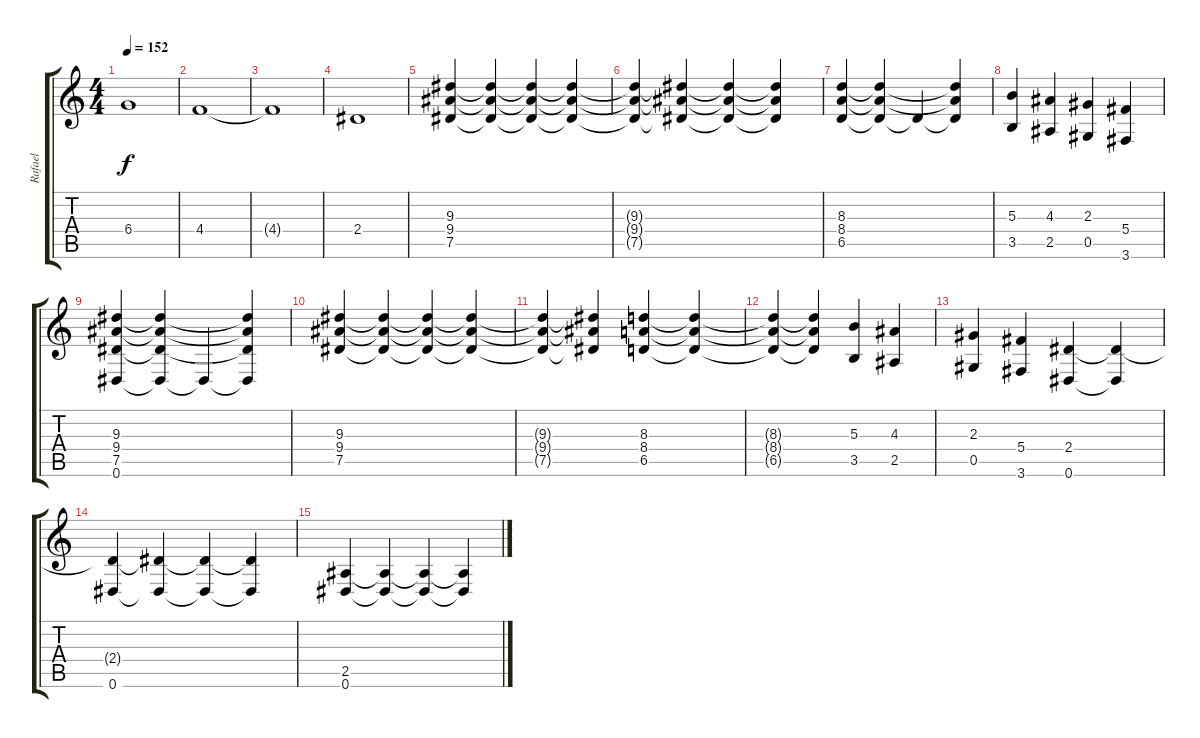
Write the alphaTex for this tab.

\track ("Rafael" "Rafael") {instrument distortionguitar}
\staff {score tabs}
\tuning (Eb4 Bb3 Gb3 Db3 Ab2 Eb2) {hide}
\ts (4 4)
\tempo 152
\clef g2
\ks c
6.4{t}.1{dy f} |
4.4.1 |
4.4{t}.1 |
2.4.1 |
(9.3 9.4 7.5).4{instrument synthstrings1} (9.3{t} 9.4{t} 7.5{t}).4 (9.3{t} 9.4{t} 7.5{t}).4 (9.3{t} 9.4{t} 7.5{t}).4 |
(9.3{t} 9.4{t} 7.5{t}).4 (9.3{t} 9.4{t} 7.5{t}).4 (9.3{t} 9.4{t} 7.5{t}).4 (9.3{t} 9.4{t} 7.5{t}).4 |
(8.3 8.4 6.5).4 (8.3{t} 8.4{t} 6.5{t}).4 6.5{t}.4 (8.3{t} 8.4{t} 6.5{t}).4 |
(5.3 3.5).4 (4.3 2.5).4 (2.3 0.5).4 (5.4 3.6).4 |
(9.3 9.4 7.5 0.6).4 (9.3{t} 9.4{t} 7.5{t} 0.6{t}).4 0.6{t}.4 (9.3{t} 9.4{t} 7.5{t} 0.6{t}).4 |
(9.3 9.4 7.5).4 (9.3{t} 9.4{t} 7.5{t}).4 (9.3{t} 9.4{t} 7.5{t}).4 (9.3{t} 9.4{t} 7.5{t}).4 |
(9.3{t} 9.4{t} 7.5{t}).4 (9.3{t} 9.4{t} 7.5{t}).4 (8.3 8.4 6.5).4 (8.3{t} 8.4{t} 6.5{t}).4 |
(8.3{t} 8.4{t} 6.5{t}).4 (8.3{t} 8.4{t} 6.5{t}).4 (5.3 3.5).4 (4.3 2.5).4 |
(2.3 0.5).4 (5.4 3.6).4 (2.4 0.6).4 (2.4{t} 0.6{t}).4 |
(2.4{t} 0.6).4 (2.4{t} 0.6{t}).4 (2.4{t} 0.6{t}).4 (2.4{t} 0.6{t}).4 |
(2.5 0.6).4 (2.5{t} 0.6{t}).4 (2.5{t} 0.6{t}).4 (2.5{t} 0.6{t}).4
